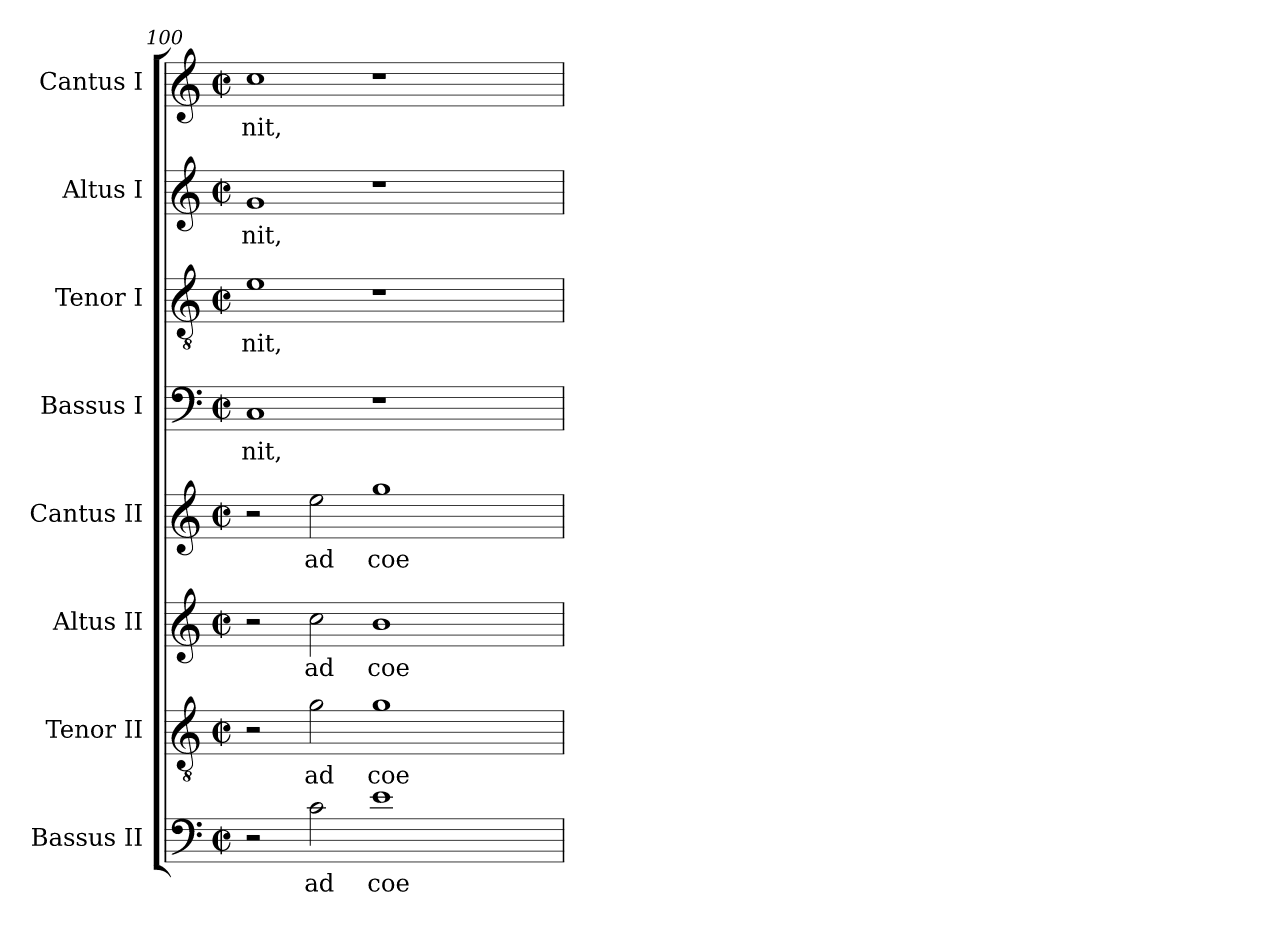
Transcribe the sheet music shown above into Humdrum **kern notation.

**kern	**text	**kern	**text	**kern	**text	**kern	**text	**kern	**text	**kern	**text	**kern	**text	**kern	**text
*part8	*part8	*part7	*part7	*part6	*part6	*part5	*part5	*part4	*part4	*part3	*part3	*part2	*part2	*part1	*part1
*staff8	*staff8	*staff7	*staff7	*staff6	*staff6	*staff5	*staff5	*staff4	*staff4	*staff3	*staff3	*staff2	*staff2	*staff1	*staff1
*I"Bassus II	*	*I"Tenor II	*	*I"Altus II	*	*I"Cantus II	*	*I"Bassus I	*	*I"Tenor I	*	*I"Altus I	*	*I"Cantus I	*
*clefF4	*	*clefGv2	*	*clefG2	*	*clefG2	*	*clefF4	*	*clefGv2	*	*clefG2	*	*clefG2	*
*	*	*	*	*	*	*	*	*	*	*	*	*k[]	*	*	*
*	*	*	*	*	*	*	*	*	*	*	*	*C:	*	*	*
*M2/2	*	*M2/2	*	*M2/2	*	*M2/2	*	*M2/2	*	*M2/2	*	*M2/2	*	*M2/2	*
*met(c|)	*	*met(c|)	*	*met(c|)	*	*met(c|)	*	*met(c|)	*	*met(c|)	*	*met(c|)	*	*met(c|)	*
=100	=100	=100	=100	=100	=100	=100	=100	=100	=100	=100	=100	=100	=100	=100	=100
!	!	!	!	!	!	!	!	!	!LO:LY:b:cj	!	!LO:LY:b:cj	!	!LO:LY:b:cj	!	!LO:LY:b:cj
2r	.	2r	.	2r	.	2r	.	1C	nit,	1e	nit,	1g	nit,	1cc	-nit,
!	!LO:LY:b:cj	!	!LO:LY:b:cj	!	!LO:LY:b:cj	!	!LO:LY:b:cj	!	!	!	!	!	!	!	!
2c\	ad	2g\	ad	2cc\	ad	2ee\	ad	.	.	.	.	.	.	.	.
!	!LO:LY:b:cj	!	!LO:LY:b:cj	!	!LO:LY:b:cj	!	!LO:LY:b:cj	!LO:N:vis=1	!	!LO:N:vis=1	!	!LO:N:vis=1	!	!LO:N:vis=1	!
1e	coe	1g	coe	1b	coe	1gg	coe-	0r	.	0r	.	0r	.	0r	.
1ryy	.	1ryy	.	1ryy	.	1ryy	.	.	.	.	.	.	.	.	.
=	=	=	=	=	=	=	=	=	=	=	=	=	=	=	=
*-	*-	*-	*-	*-	*-	*-	*-	*-	*-	*-	*-	*-	*-	*-	*-
